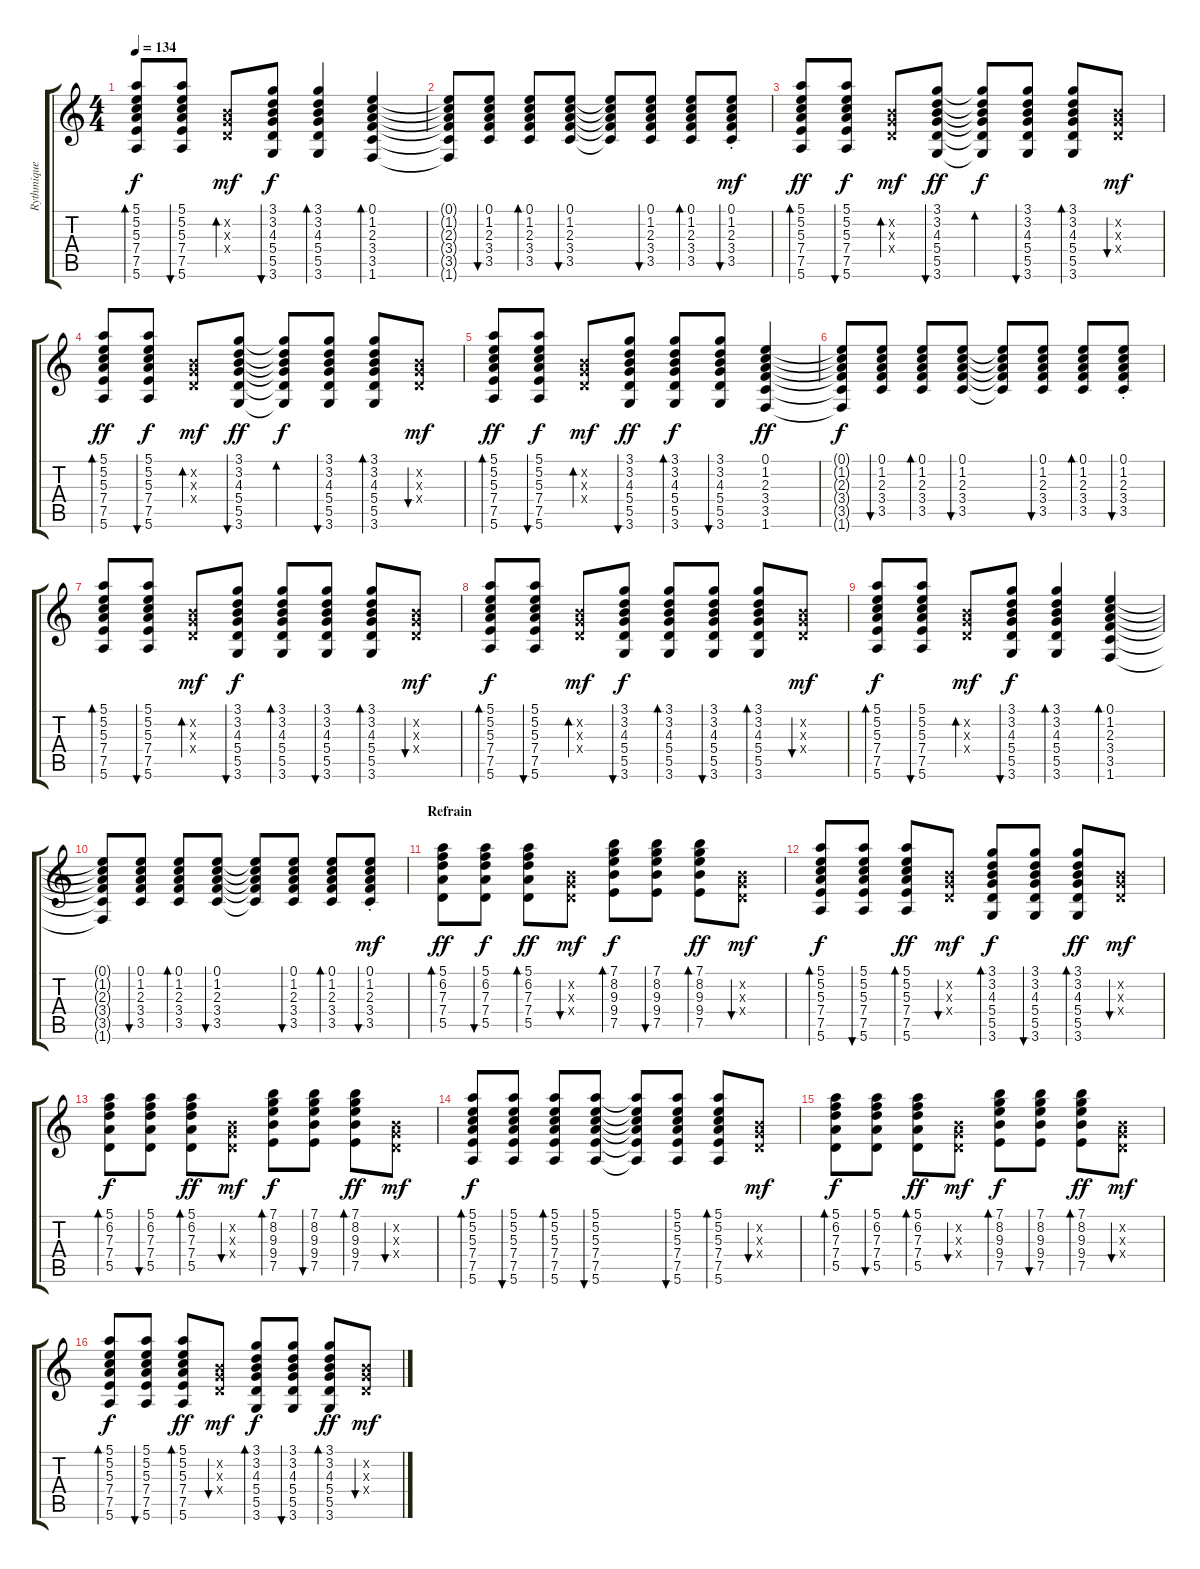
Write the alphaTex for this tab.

\track ("Rythmique" "Rythmique") {instrument acousticguitarsteel}
\staff {score tabs}
\tuning (E4 B3 G3 D3 A2 E2) {hide}
\ts (4 4)
\tempo 134
\clef g2
\ks c
(5.1 5.2 5.3 7.4 7.5 5.6).8{bd 60 dy f} (5.1 5.2 5.3 7.4 7.5 5.6).8{bu 60} (0.2{x} 0.3{x} 0.4{x}).8{bd 60 dy mf} (3.1 3.2 4.3 5.4 5.5 3.6).8{bu 60 dy f} (3.1 3.2 4.3 5.4 5.5 3.6).4{bd 60} (0.1 1.2 2.3 3.4 3.5 1.6).4{bd 60} |
(0.1{t} 1.2{t} 2.3{t} 3.4{t} 3.5{t} 1.6{t}).8 (0.1 1.2 2.3 3.4 3.5).8{bu 60} (0.1 1.2 2.3 3.4 3.5).8{bd 60} (0.1 1.2 2.3 3.4 3.5).8{bu 60} (0.1{t} 1.2{t} 2.3{t} 3.4{t} 3.5{t}).8 (0.1 1.2 2.3 3.4 3.5).8{bu 60} (0.1 1.2 2.3 3.4 3.5).8{bd 60} (0.1{st} 1.2{st} 2.3{st} 3.4{st} 3.5{st}).8{bu 60 dy mf} |
(5.1 5.2 5.3 7.4 7.5 5.6).8{bd 60 dy ff} (5.1 5.2 5.3 7.4 7.5 5.6).8{bu 60 dy f} (0.2{x} 0.3{x} 0.4{x}).8{bd 60 dy mf} (3.1 3.2 4.3 5.4 5.5 3.6).8{bu 60 dy ff} (3.1{t} 3.2{t} 4.3{t} 5.4{t} 5.5{t} 3.6{t}).8{bd 60 dy f} (3.1 3.2 4.3 5.4 5.5 3.6).8{bu 60} (3.1 3.2 4.3 5.4 5.5 3.6).8{bd 60} (0.2{x} 0.3{x} 0.4{x}).8{bu 60 dy mf} |
(5.1 5.2 5.3 7.4 7.5 5.6).8{bd 60 dy ff} (5.1 5.2 5.3 7.4 7.5 5.6).8{bu 60 dy f} (0.2{x} 0.3{x} 0.4{x}).8{bd 60 dy mf} (3.1 3.2 4.3 5.4 5.5 3.6).8{bu 60 dy ff} (3.1{t} 3.2{t} 4.3{t} 5.4{t} 5.5{t} 3.6{t}).8{bd 60 dy f} (3.1 3.2 4.3 5.4 5.5 3.6).8{bu 60} (3.1 3.2 4.3 5.4 5.5 3.6).8{bd 60} (0.2{x} 0.3{x} 0.4{x}).8{bu 60 dy mf} |
(5.1 5.2 5.3 7.4 7.5 5.6).8{bd 60 dy ff} (5.1 5.2 5.3 7.4 7.5 5.6).8{bu 60 dy f} (0.2{x} 0.3{x} 0.4{x}).8{bd 60 dy mf} (3.1 3.2 4.3 5.4 5.5 3.6).8{bu 60 dy ff} (3.1 3.2 4.3 5.4 5.5 3.6).8{bd 60 dy f} (3.1 3.2 4.3 5.4 5.5 3.6).8{bu 60} (0.1 1.2 2.3 3.4 3.5 1.6).4{dy ff} |
(0.1{t} 1.2{t} 2.3{t} 3.4{t} 3.5{t} 1.6{t}).8{dy f} (0.1 1.2 2.3 3.4 3.5).8{bu 60} (0.1 1.2 2.3 3.4 3.5).8{bd 60} (0.1 1.2 2.3 3.4 3.5).8{bu 60} (0.1{t} 1.2{t} 2.3{t} 3.4{t} 3.5{t}).8 (0.1 1.2 2.3 3.4 3.5).8{bu 60} (0.1 1.2 2.3 3.4 3.5).8{bd 60} (0.1{st} 1.2{st} 2.3{st} 3.4{st} 3.5{st}).8{bu 60} |
(5.1 5.2 5.3 7.4 7.5 5.6).8{bd 60} (5.1 5.2 5.3 7.4 7.5 5.6).8{bu 60} (0.2{x} 0.3{x} 0.4{x}).8{bd 60 dy mf} (3.1 3.2 4.3 5.4 5.5 3.6).8{bu 60 dy f} (3.1 3.2 4.3 5.4 5.5 3.6).8{bd 60} (3.1 3.2 4.3 5.4 5.5 3.6).8{bu 60} (3.1 3.2 4.3 5.4 5.5 3.6).8{bd 60} (0.2{x} 0.3{x} 0.4{x}).8{bu 60 dy mf} |
(5.1 5.2 5.3 7.4 7.5 5.6).8{bd 60 dy f} (5.1 5.2 5.3 7.4 7.5 5.6).8{bu 60} (0.2{x} 0.3{x} 0.4{x}).8{bd 60 dy mf} (3.1 3.2 4.3 5.4 5.5 3.6).8{bu 60 dy f} (3.1 3.2 4.3 5.4 5.5 3.6).8{bd 60} (3.1 3.2 4.3 5.4 5.5 3.6).8{bu 60} (3.1 3.2 4.3 5.4 5.5 3.6).8{bd 60} (0.2{x} 0.3{x} 0.4{x}).8{bu 60 dy mf} |
(5.1 5.2 5.3 7.4 7.5 5.6).8{bd 60 dy f} (5.1 5.2 5.3 7.4 7.5 5.6).8{bu 60} (0.2{x} 0.3{x} 0.4{x}).8{bd 60 dy mf} (3.1 3.2 4.3 5.4 5.5 3.6).8{bu 60 dy f} (3.1 3.2 4.3 5.4 5.5 3.6).4{bd 60} (0.1 1.2 2.3 3.4 3.5 1.6).4{bd 60} |
(0.1{t} 1.2{t} 2.3{t} 3.4{t} 3.5{t} 1.6{t}).8 (0.1 1.2 2.3 3.4 3.5).8{bu 60} (0.1 1.2 2.3 3.4 3.5).8{bd 60} (0.1 1.2 2.3 3.4 3.5).8{bu 60} (0.1{t} 1.2{t} 2.3{t} 3.4{t} 3.5{t}).8 (0.1 1.2 2.3 3.4 3.5).8{bu 60} (0.1 1.2 2.3 3.4 3.5).8{bd 60} (0.1{st} 1.2{st} 2.3{st} 3.4{st} 3.5{st}).8{bu 60 dy mf} |
\section ("" "Refrain")
(5.1 6.2 7.3 7.4 5.5).8{bd 60 dy ff} (5.1 6.2 7.3 7.4 5.5).8{bu 60 dy f} (5.1 6.2 7.3 7.4 5.5).8{bd 60 dy ff} (0.2{x} 0.3{x} 0.4{x}).8{bu 60 dy mf} (7.1 8.2 9.3 9.4 7.5).8{bd 60 dy f} (7.1 8.2 9.3 9.4 7.5).8{bu 60} (7.1 8.2 9.3 9.4 7.5).8{bd 60 dy ff} (0.2{x} 0.3{x} 0.4{x}).8{bu 60 dy mf} |
(5.1 5.2 5.3 7.4 7.5 5.6).8{bd 60 dy f} (5.1 5.2 5.3 7.4 7.5 5.6).8{bu 60} (5.1 5.2 5.3 7.4 7.5 5.6).8{bd 60 dy ff} (0.2{x} 0.3{x} 0.4{x}).8{bu 60 dy mf} (3.1 3.2 4.3 5.4 5.5 3.6).8{bd 60 dy f} (3.1 3.2 4.3 5.4 5.5 3.6).8{bu 60} (3.1 3.2 4.3 5.4 5.5 3.6).8{bd 60 dy ff} (0.2{x} 0.3{x} 0.4{x}).8{bu 60 dy mf} |
(5.1 6.2 7.3 7.4 5.5).8{bd 60 dy f} (5.1 6.2 7.3 7.4 5.5).8{bu 60} (5.1 6.2 7.3 7.4 5.5).8{bd 60 dy ff} (0.2{x} 0.3{x} 0.4{x}).8{bu 60 dy mf} (7.1 8.2 9.3 9.4 7.5).8{bd 60 dy f} (7.1 8.2 9.3 9.4 7.5).8{bu 60} (7.1 8.2 9.3 9.4 7.5).8{bd 60 dy ff} (0.2{x} 0.3{x} 0.4{x}).8{bu 60 dy mf} |
(5.1 5.2 5.3 7.4 7.5 5.6).8{bd 60 dy f} (5.1 5.2 5.3 7.4 7.5 5.6).8{bu 60} (5.1 5.2 5.3 7.4 7.5 5.6).8{bd 60} (5.1 5.2 5.3 7.4 7.5 5.6).8{bu 60} (5.1{t} 5.2{t} 5.3{t} 7.4{t} 7.5{t} 5.6{t}).8 (5.1 5.2 5.3 7.4 7.5 5.6).8{bu 60} (5.1 5.2 5.3 7.4 7.5 5.6).8{bd 60} (0.2{x} 0.3{x} 0.4{x}).8{bu 60 dy mf} |
(5.1 6.2 7.3 7.4 5.5).8{bd 60 dy f} (5.1 6.2 7.3 7.4 5.5).8{bu 60} (5.1 6.2 7.3 7.4 5.5).8{bd 60 dy ff} (0.2{x} 0.3{x} 0.4{x}).8{bu 60 dy mf} (7.1 8.2 9.3 9.4 7.5).8{bd 60 dy f} (7.1 8.2 9.3 9.4 7.5).8{bu 60} (7.1 8.2 9.3 9.4 7.5).8{bd 60 dy ff} (0.2{x} 0.3{x} 0.4{x}).8{bu 60 dy mf} |
(5.1 5.2 5.3 7.4 7.5 5.6).8{bd 60 dy f} (5.1 5.2 5.3 7.4 7.5 5.6).8{bu 60} (5.1 5.2 5.3 7.4 7.5 5.6).8{bd 60 dy ff} (0.2{x} 0.3{x} 0.4{x}).8{bu 60 dy mf} (3.1 3.2 4.3 5.4 5.5 3.6).8{bd 60 dy f} (3.1 3.2 4.3 5.4 5.5 3.6).8{bu 60} (3.1 3.2 4.3 5.4 5.5 3.6).8{bd 60 dy ff} (0.2{x} 0.3{x} 0.4{x}).8{bu 60 dy mf}
